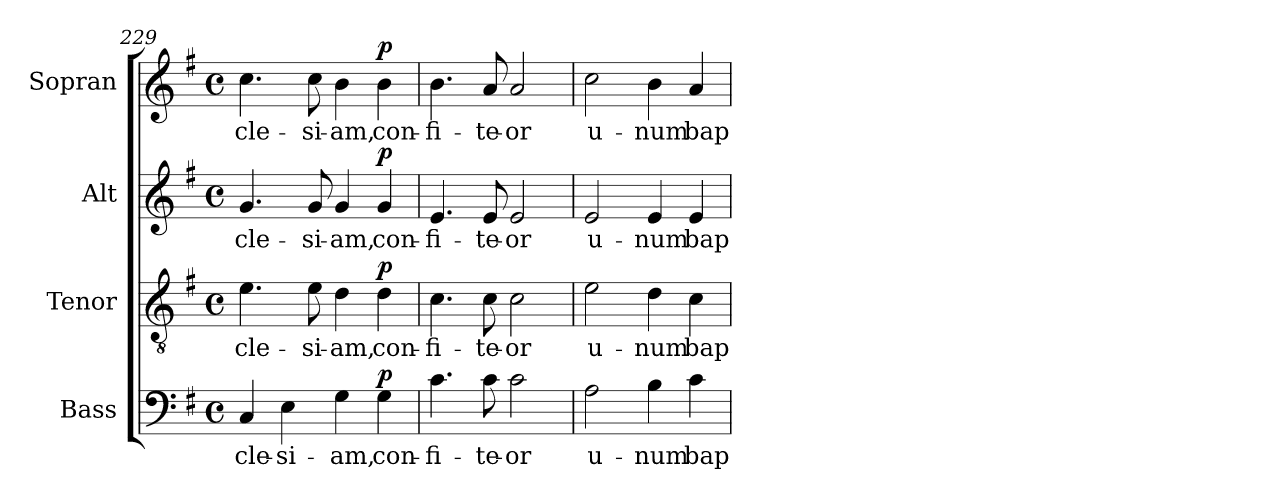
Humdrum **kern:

**kern	**text	**dynam	**kern	**text	**dynam	**kern	**text	**dynam	**kern	**text	**dynam
*part4	*part4	*part4	*part3	*part3	*part3	*part2	*part2	*part2	*part1	*part1	*part1
*staff4	*staff4	*staff4	*staff3	*staff3	*staff3	*staff2	*staff2	*staff2	*staff1	*staff1	*staff1
*I"Bass	*	*	*I"Tenor	*	*	*I"Alt	*	*	*I"Sopran	*	*
*I'B.	*	*	*I'T.	*	*	*I'A.	*	*	*I'S.	*	*
*clefF4	*	*	*clefGv2	*	*	*clefG2	*	*	*clefG2	*	*
*k[f#]	*	*	*k[f#]	*	*	*k[f#]	*	*	*k[f#]	*	*
*G:	*	*	*G:	*	*	*G:	*	*	*G:	*	*
*M4/4	*	*	*M4/4	*	*	*M4/4	*	*	*M4/4	*	*
*met(c)	*	*	*met(c)	*	*	*met(c)	*	*	*met(c)	*	*
=229	=229	=229	=229	=229	=229	=229	=229	=229	=229	=229	=229
!	!LO:LY:b	!	!	!LO:LY:b	!	!	!LO:LY:b	!	!	!LO:LY:b	!
4C/	-cle-	.	4.e\	-cle-	.	4.g/	-cle-	.	4.cc\	-cle-	.
!	!LO:LY:b	!	!	!	!	!	!	!	!	!	!
4E\	-si-	.	.	.	.	.	.	.	.	.	.
!	!	!	!	!LO:LY:b	!	!	!LO:LY:b	!	!	!LO:LY:b	!
.	.	.	8e\	-si-	.	8g/	-si-	.	8cc\	-si-	.
!	!LO:LY:b	!	!	!LO:LY:b	!	!	!LO:LY:b	!	!	!LO:LY:b	!
4G\	-am,	.	4d\	-am,	.	4g/	-am,	.	4b\	-am,	.
!	!LO:LY:b	!LO:DY:a	!	!LO:LY:b	!LO:DY:a	!	!LO:LY:b	!LO:DY:a	!	!LO:LY:b	!LO:DY:a
4G\	con-	p	4d\	con-	p	4g/	con-	p	4b\	con-	p
=230	=230	=230	=230	=230	=230	=230	=230	=230	=230	=230	=230
!	!LO:LY:b	!	!	!LO:LY:b	!	!	!LO:LY:b	!	!	!LO:LY:b	!
4.c\	-fi-	.	4.c\	-fi-	.	4.e/	-fi-	.	4.b\	-fi-	.
!	!LO:LY:b	!	!	!LO:LY:b	!	!	!LO:LY:b	!	!	!LO:LY:b	!
8c\	-te-	.	8c\	-te-	.	8e/	-te-	.	8a/	-te-	.
!	!LO:LY:b	!	!	!LO:LY:b	!	!	!LO:LY:b	!	!	!LO:LY:b	!
2c\	-or	.	2c\	-or	.	2e/	-or	.	2a/	-or	.
=231	=231	=231	=231	=231	=231	=231	=231	=231	=231	=231	=231
!	!LO:LY:b	!	!	!LO:LY:b	!	!	!LO:LY:b	!	!	!LO:LY:b	!
2A\	u-	.	2e\	u-	.	2e/	u-	.	2cc\	u-	.
!	!LO:LY:b	!	!	!LO:LY:b	!	!	!LO:LY:b	!	!	!LO:LY:b	!
4B\	-num	.	4d\	-num	.	4e/	-num	.	4b\	-num	.
!	!LO:LY:b	!	!	!LO:LY:b	!	!	!LO:LY:b	!	!	!LO:LY:b	!
4c\	bap-	.	4c\	bap-	.	4e/	bap-	.	4a/	bap-	.
=	=	=	=	=	=	=	=	=	=	=	=
*-	*-	*-	*-	*-	*-	*-	*-	*-	*-	*-	*-
